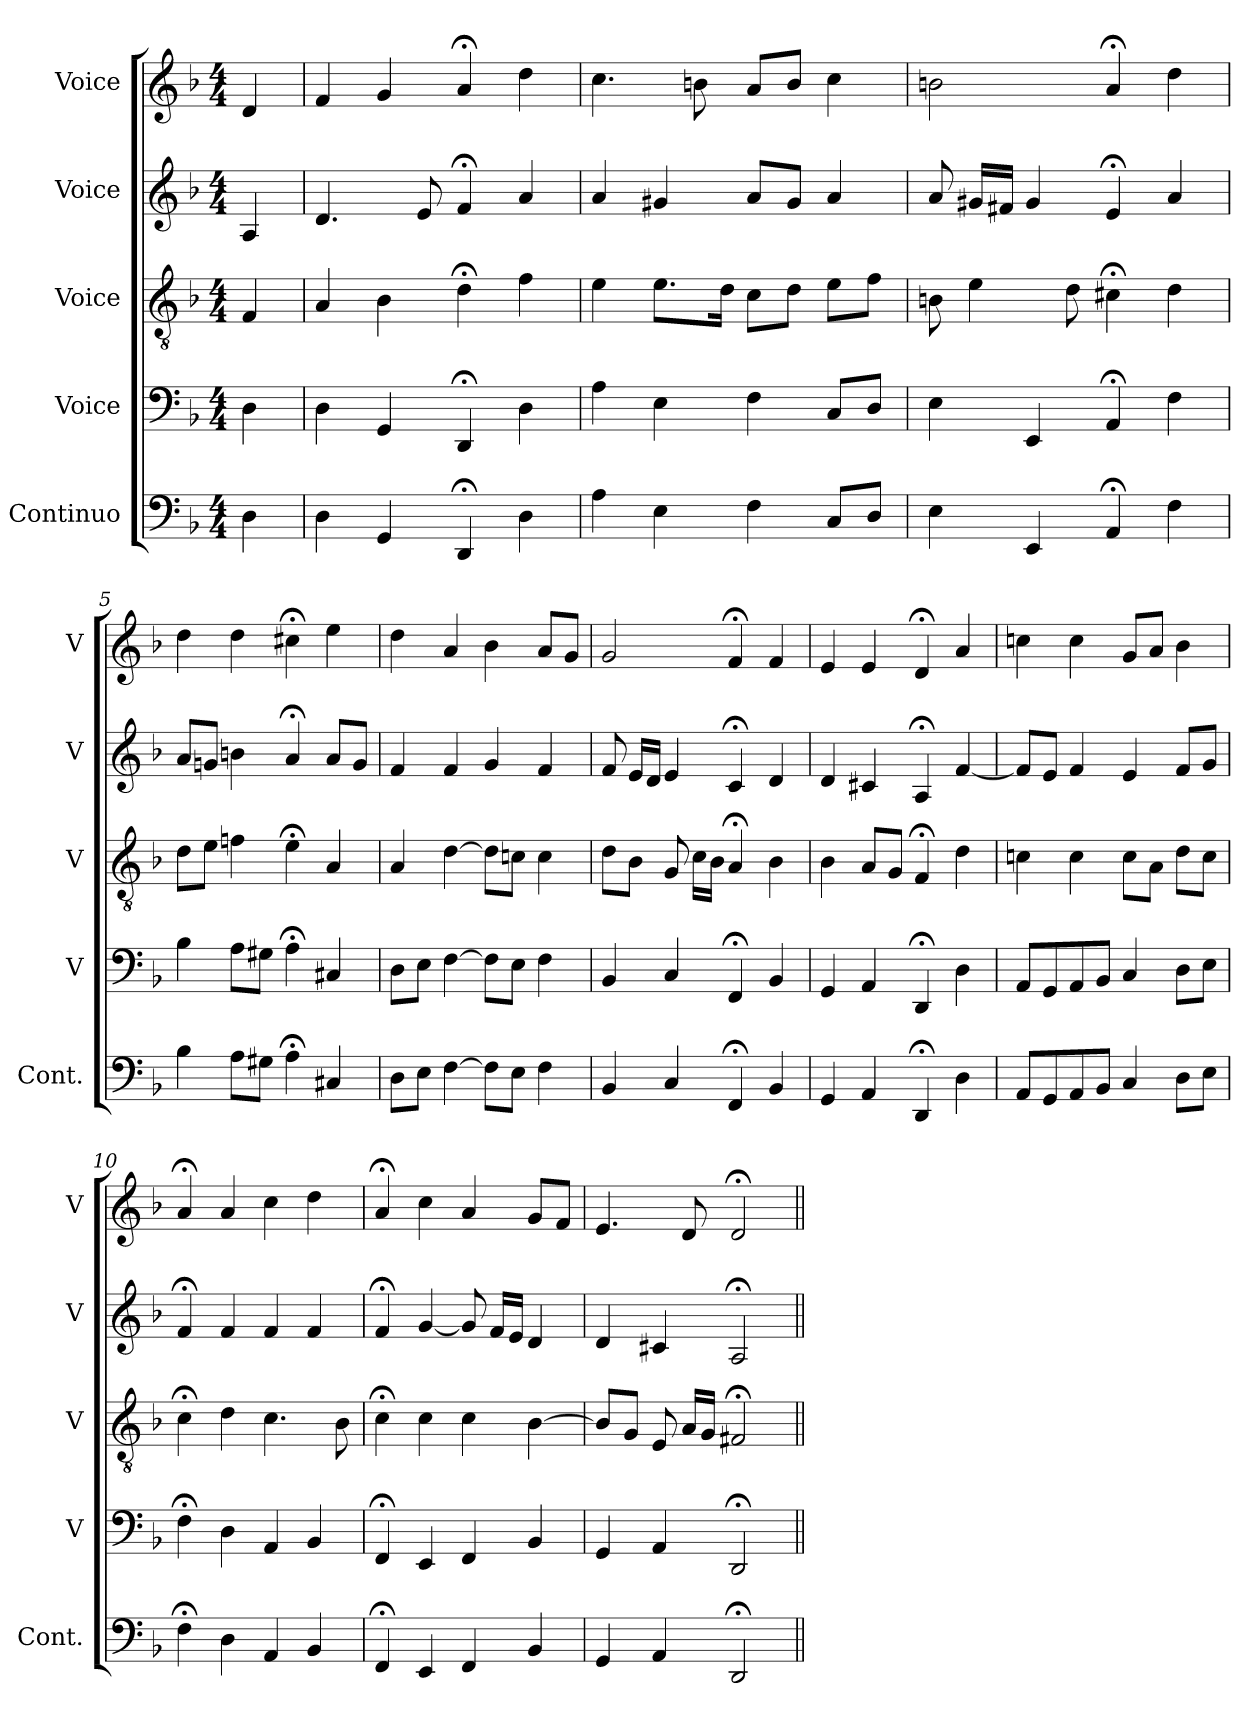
**kern	**kern	**kern	**kern	**kern
*part5	*part4	*part3	*part2	*part1
*staff5	*staff4	*staff3	*staff2	*staff1
*I"Continuo	*I"Voice	*I"Voice	*I"Voice	*I"Voice
*I'Cont.	*I'V	*I'V	*I'V	*I'V
*clefF4	*clefF4	*clefGv2	*clefG2	*clefG2
*k[b-]	*k[b-]	*k[b-]	*k[b-]	*k[b-]
*M4/4	*M4/4	*M4/4	*M4/4	*M4/4
=	=	=	=	=
4D	4D	4F	4A	4d
=2	=2	=2	=2	=2
4D	4D	4A	4.d	4f
4GG	4GG	4B-	.	4g
.	.	.	8e	.
4DD;<	4DD;<	4d;<	4f;<	4a;<
4D	4D	4f	4a	4dd
=3	=3	=3	=3	=3
4A	4A	4e	4a	4.cc
4E	4E	8.eL	4g#X	.
.	.	.	.	8bn
.	.	16dJk	.	.
4F	4F	8cL	8aL	8aL
.	.	8dJ	8g#J	8bJ
8CL	8CL	8eL	4a	4cc
8DJ	8DJ	8fJ	.	.
=4	=4	=4	=4	=4
4E	4E	8Bn	8a	2bn
.	.	4e	16g#XLL	.
.	.	.	16f#XJJ	.
4EE	4EE	.	4g#	.
.	.	8d	.	.
4AA;<	4AA;<	4c#X;<	4e;<	4a;<
4F	4F	4d	4a	4dd
=5	=5	=5	=5	=5
4B-	4B-	8dL	8aL	4dd
.	.	8eJ	8gnJ	.
8AL	8AL	4fn	4bn	4dd
8G#XJ	8G#XJ	.	.	.
4A;<	4A;<	4e;<	4a;<	4cc#X;<
4C#X	4C#X	4A	8aL	4ee
.	.	.	8gJ	.
=6	=6	=6	=6	=6
8DL	8DL	4A	4f	4dd
8EJ	8EJ	.	.	.
[4F	[4F	[4d	4f	4a
8FL]	8FL]	8dL]	4g	4b-
8EJ	8EJ	8cnJ	.	.
4F	4F	4c	4f	8aL
.	.	.	.	8gJ
=7	=7	=7	=7	=7
4BB-	4BB-	8dL	8f	2g
.	.	8B-J	16eLL	.
.	.	.	16dJJ	.
4C	4C	8G	4e	.
.	.	16cLL	.	.
.	.	16B-JJ	.	.
4FF;<	4FF;<	4A;<	4c;<	4f;<
4BB-	4BB-	4B-	4d	4f
=8	=8	=8	=8	=8
4GG	4GG	4B-	4d	4e
4AA	4AA	8AL	4c#X	4e
.	.	8GJ	.	.
4DD;<	4DD;<	4F;<	4A;<	4d;<
4D	4D	4d	[4f	4a
=9	=9	=9	=9	=9
8AAL	8AAL	4cn	8fL]	4ccn
8GG	8GG	.	8eJ	.
8AA	8AA	4c	4f	4cc
8BB-J	8BB-J	.	.	.
4C	4C	8cL	4e	8gL
.	.	8AJ	.	8aJ
8DL	8DL	8dL	8fL	4b-
8EJ	8EJ	8cJ	8gJ	.
=10	=10	=10	=10	=10
4F;<	4F;<	4c;<	4f;<	4a;<
4D	4D	4d	4f	4a
4AA	4AA	4.c	4f	4cc
4BB-	4BB-	.	4f	4dd
.	.	8B-	.	.
=11	=11	=11	=11	=11
4FF;<	4FF;<	4c;<	4f;<	4a;<
4EE	4EE	4c	[4g	4cc
4FF	4FF	4c	8g]	4a
.	.	.	16fLL	.
.	.	.	16eJJ	.
4BB-	4BB-	[4B-	4d	8gL
.	.	.	.	8fJ
=12	=12	=12	=12	=12
4GG	4GG	8B-L]	4d	4.e
.	.	8GJ	.	.
4AA	4AA	8E	4c#X	.
.	.	16ALL	.	8d
.	.	16GJJ	.	.
2DD;<	2DD;<	2F#X;<	2A;<	2d;<
=||	=||	=||	=||	=||
*-	*-	*-	*-	*-
